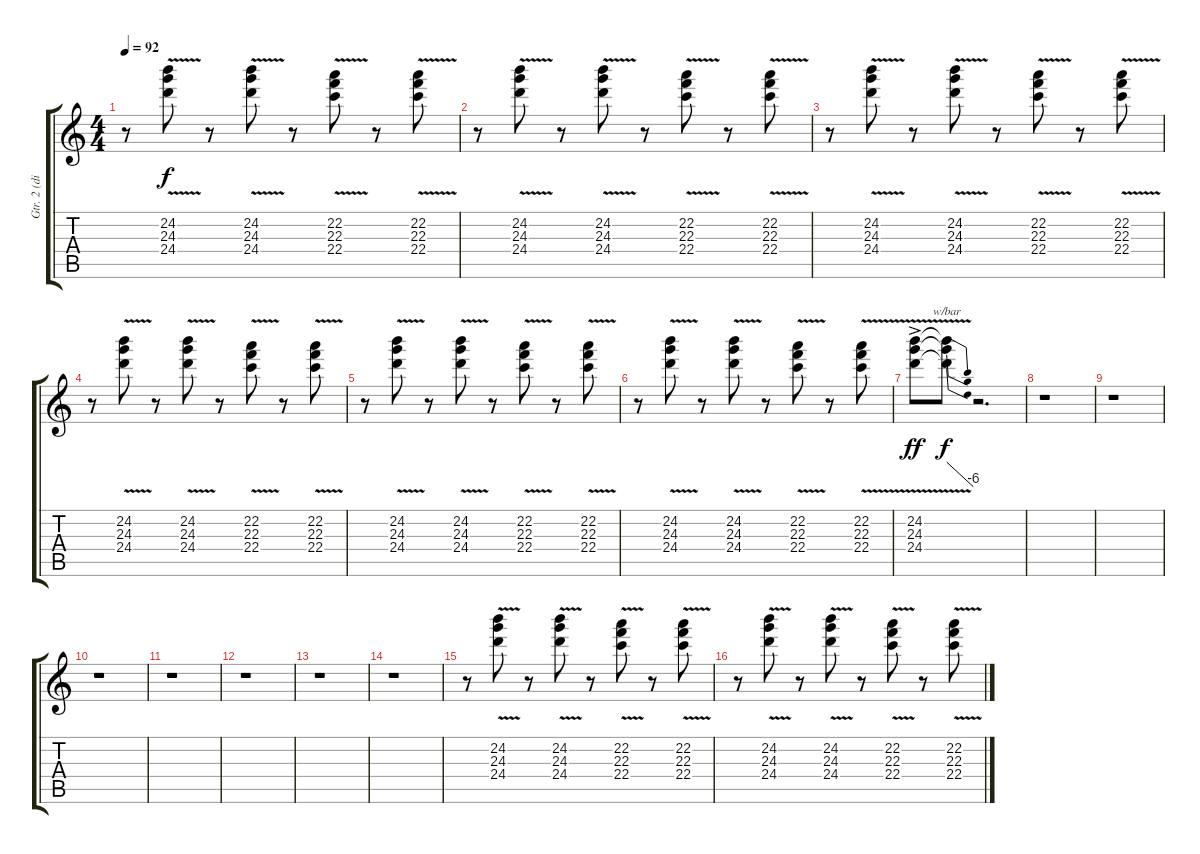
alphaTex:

\track ("Gtr. 2 (dist.)" "Gtr. 2 (di") {instrument overdrivenguitar}
\staff {score tabs}
\tuning (E4 B3 G3 D3 A2 E2) {hide}
\ts (4 4)
\tempo 92
\clef g2
\ks c
r.8{dy f} (24.2{v} 24.3{v} 24.4{v}).8 r.8 (24.2{v} 24.3{v} 24.4{v}).8 r.8 (22.2{v} 22.3{v} 22.4{v}).8 r.8 (22.2{v} 22.3{v} 22.4{v}).8 |
r.8 (24.2{v} 24.3{v} 24.4{v}).8 r.8 (24.2{v} 24.3{v} 24.4{v}).8 r.8 (22.2{v} 22.3{v} 22.4{v}).8 r.8 (22.2{v} 22.3{v} 22.4{v}).8 |
r.8 (24.2{v} 24.3{v} 24.4{v}).8 r.8 (24.2{v} 24.3{v} 24.4{v}).8 r.8 (22.2{v} 22.3{v} 22.4{v}).8 r.8 (22.2{v} 22.3{v} 22.4{v}).8 |
r.8 (24.2{v} 24.3{v} 24.4{v}).8 r.8 (24.2{v} 24.3{v} 24.4{v}).8 r.8 (22.2{v} 22.3{v} 22.4{v}).8 r.8 (22.2{v} 22.3{v} 22.4{v}).8 |
r.8 (24.2{v} 24.3{v} 24.4{v}).8 r.8 (24.2{v} 24.3{v} 24.4{v}).8 r.8 (22.2{v} 22.3{v} 22.4{v}).8 r.8 (22.2{v} 22.3{v} 22.4{v}).8 |
r.8 (24.2{v} 24.3{v} 24.4{v}).8 r.8 (24.2{v} 24.3{v} 24.4{v}).8 r.8 (22.2{v} 22.3{v} 22.4{v}).8 r.8 (22.2{v} 22.3{v} 22.4{v}).8 |
(24.2{v ac} 24.3{v ac} 24.4{v ac}).8{dy ff} (24.2{t} 24.3{t} 24.4{t}).8{tbe (dive default 0 0 60 -24) dy f} r.2{d} |
r.1 |
r.1 |
r.1 |
r.1 |
r.1 |
r.1 |
r.1 |
r.8{instrument rockorgan} (24.2{v} 24.3{v} 24.4{v}).8 r.8 (24.2{v} 24.3{v} 24.4{v}).8 r.8 (22.2{v} 22.3{v} 22.4{v}).8 r.8 (22.2{v} 22.3{v} 22.4{v}).8 |
r.8 (24.2{v} 24.3{v} 24.4{v}).8 r.8 (24.2{v} 24.3{v} 24.4{v}).8 r.8 (22.2{v} 22.3{v} 22.4{v}).8 r.8 (22.2{v} 22.3{v} 22.4{v}).8
